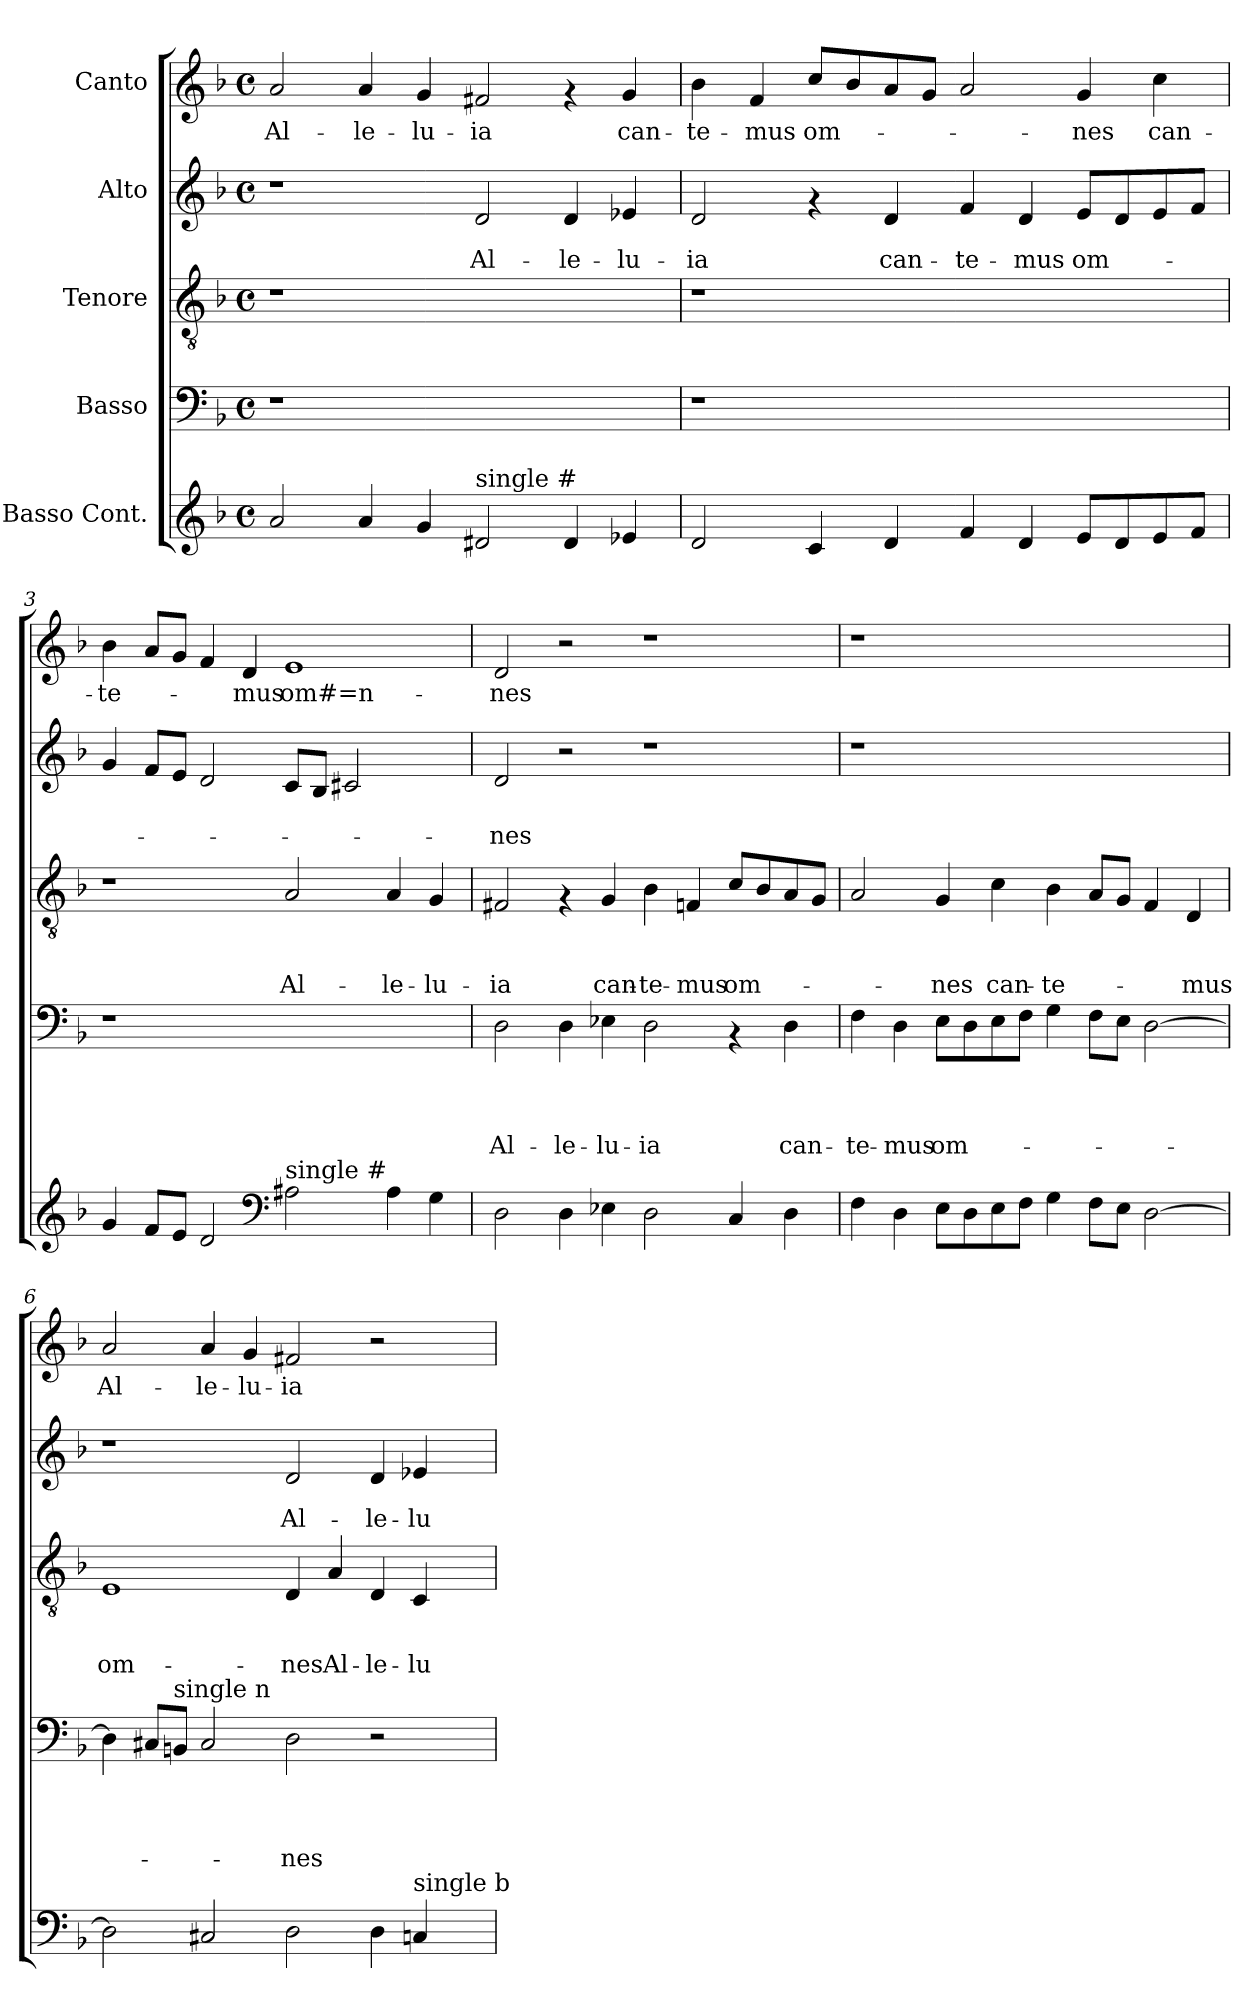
**kern	**kern	**text	**text	**text	**text	**kern	**text	**text	**text	**kern	**text	**text	**kern	**text
*part5	*part4	*part4	*part4	*part4	*part4	*part3	*part3	*part3	*part3	*part2	*part2	*part2	*part1	*part1
*staff5	*staff4	*staff4	*staff4	*staff4	*staff4	*staff3	*staff3	*staff3	*staff3	*staff2	*staff2	*staff2	*staff1	*staff1
*I"Basso Cont.	*I"Basso	*	*	*	*	*I"Tenore	*	*	*	*I"Alto	*	*	*I"Canto	*
*clefG2	*clefF4	*	*	*	*	*clefGv2	*	*	*	*clefG2	*	*	*clefG2	*
*ITrd7c12	*	*	*	*	*	*	*	*	*	*	*	*	*	*
*k[b-]	*k[b-]	*	*	*	*	*k[b-]	*	*	*	*k[b-]	*	*	*k[b-]	*
*F:	*F:	*	*	*	*	*F:	*	*	*	*F:	*	*	*F:	*
*M4/4	*M4/4	*	*	*	*	*M4/4	*	*	*	*M4/4	*	*	*M4/4	*
*met(c)	*met(c)	*	*	*	*	*met(c)	*	*	*	*met(c)	*	*	*met(c)	*
=1	=1	=1	=1	=1	=1	=1	=1	=1	=1	=1	=1	=1	=1	=1
!	!	!	!	!	!	!	!	!	!	!	!	!	!	!LO:LY:b
2A/	1r	.	.	.	.	1r	.	.	.	1r	.	.	2a/	Al-
!	!	!	!	!	!	!	!	!	!	!	!	!	!	!LO:LY:b
4A/	.	.	.	.	.	.	.	.	.	.	.	.	4a/	-le-
!	!	!	!	!	!	!	!	!	!	!	!	!	!	!LO:LY:b
4G/	.	.	.	.	.	.	.	.	.	.	.	.	4g/	-lu-
!LO:TX:a:t=single #	!	!	!	!	!	!	!	!	!	!	!	!	!	!
!	!	!	!	!	!	!	!	!	!	!	!	!LO:LY:b	!	!LO:LY:b
2D#/	1ryy	.	.	.	.	1ryy	.	.	.	2d/	.	Al-	2f#X/	-ia
!	!	!	!	!	!	!	!	!	!	!	!	!LO:LY:b	!	!
4D#/	.	.	.	.	.	.	.	.	.	4d/	.	-le-	4rf	.
!	!	!	!	!	!	!	!	!	!	!	!	!LO:LY:b	!	!LO:LY:b
4E-X/	.	.	.	.	.	.	.	.	.	4e-X/	.	-lu-	4g/	can-
=2	=2	=2	=2	=2	=2	=2	=2	=2	=2	=2	=2	=2	=2	=2
!	!	!	!	!	!	!	!	!	!	!	!	!LO:LY:b	!	!LO:LY:b
2D/	1r	.	.	.	.	1r	.	.	.	2d/	.	-ia	4b-\	-te-
!	!	!	!	!	!	!	!	!	!	!	!	!	!	!LO:LY:b
.	.	.	.	.	.	.	.	.	.	.	.	.	4f/	-mus
!	!	!	!	!	!	!	!	!	!	!	!	!	!	!LO:LY:b
4C/	.	.	.	.	.	.	.	.	.	4rf	.	.	8cc/L	om-
.	.	.	.	.	.	.	.	.	.	.	.	.	8b-/	.
!	!	!	!	!	!	!	!	!	!	!	!	!LO:LY:b	!	!
4D/	.	.	.	.	.	.	.	.	.	4d/	.	can-	8a/	.
.	.	.	.	.	.	.	.	.	.	.	.	.	8g/J	.
!	!	!	!	!	!	!	!	!	!	!	!	!LO:LY:b	!	!
4F/	1ryy	.	.	.	.	1ryy	.	.	.	4f/	.	-te-	2a/	.
!	!	!	!	!	!	!	!	!	!	!	!	!LO:LY:b	!	!
4D/	.	.	.	.	.	.	.	.	.	4d/	.	-mus	.	.
!	!	!	!	!	!	!	!	!	!	!	!	!LO:LY:b	!	!LO:LY:b
8E/L	.	.	.	.	.	.	.	.	.	8e/L	.	om-	4g/	-nes
8D/	.	.	.	.	.	.	.	.	.	8d/	.	.	.	.
!	!	!	!	!	!	!	!	!	!	!	!	!	!	!LO:LY:b
8E/	.	.	.	.	.	.	.	.	.	8e/	.	.	4cc\	can-
8F/J	.	.	.	.	.	.	.	.	.	8f/J	.	.	.	.
!!LO:PB:g=z
=3	=3	=3	=3	=3	=3	=3	=3	=3	=3	=3	=3	=3	=3	=3
!	!	!	!	!	!	!	!	!	!	!	!	!	!	!LO:LY:b
4G/	1r	.	.	.	.	1r	.	.	.	4g/	.	.	4b-\	-te-
8F/L	.	.	.	.	.	.	.	.	.	8f/L	.	.	8a/L	.
8E/J	.	.	.	.	.	.	.	.	.	8e/J	.	.	8g/J	.
2D/	.	.	.	.	.	.	.	.	.	2d/	.	.	4f/	.
!	!	!	!	!	!	!	!	!	!	!	!	!	!	!LO:LY:b
.	.	.	.	.	.	.	.	.	.	.	.	.	4d/	-mus
*clefF4	*	*	*	*	*	*	*	*	*	*	*	*	*	*
!LO:TX:a:t=single #	!	!	!	!	!	!	!	!	!	!	!	!	!	!
!	!	!	!	!	!	!	!	!	!LO:LY:b	!	!	!	!	!LO:LY:b
2AA#\	1ryy	.	.	.	.	2A/	.	.	Al-	8c/L	.	.	1e	om#=n-
.	.	.	.	.	.	.	.	.	.	8B-/J	.	.	.	.
.	.	.	.	.	.	.	.	.	.	2c#X/	.	.	.	.
!	!	!	!	!	!	!	!	!	!LO:LY:b	!	!	!	!	!
4AA#\	.	.	.	.	.	4A/	.	.	-le-	.	.	.	.	.
!	!	!	!	!	!	!	!	!	!LO:LY:b	!	!	!	!	!
4GG\	.	.	.	.	.	4G/	.	.	-lu-	4ryy	.	.	.	.
=4	=4	=4	=4	=4	=4	=4	=4	=4	=4	=4	=4	=4	=4	=4
!	!	!	!	!	!LO:LY:b	!	!	!	!LO:LY:b	!	!	!LO:LY:b	!	!LO:LY:b
2DD\	2D\	.	.	.	Al-	2F#X/	.	.	-ia	2d/	.	-nes	2d/	-nes
!	!	!	!	!	!LO:LY:b	!	!	!	!	!	!	!	!	!
4DD\	4D\	.	.	.	-le-	4rF	.	.	.	2r	.	.	2r	.
!	!	!	!	!	!LO:LY:b	!	!	!	!LO:LY:b	!	!	!	!	!
4EE-X\	4E-X\	.	.	.	-lu-	4G/	.	.	can-	.	.	.	.	.
!	!	!	!	!	!LO:LY:b	!	!	!	!LO:LY:b	!	!	!	!	!
2DD\	2D\	.	.	.	-ia	4B-\	.	.	-te-	1r	.	.	1r	.
!	!	!	!	!	!	!	!	!	!LO:LY:b	!	!	!	!	!
.	.	.	.	.	.	4Fn/	.	.	-mus	.	.	.	.	.
!	!	!	!	!	!	!	!	!	!LO:LY:b	!	!	!	!	!
4CC/	4rAA	.	.	.	.	8c/L	.	.	om-	.	.	.	.	.
.	.	.	.	.	.	8B-/	.	.	.	.	.	.	.	.
!	!	!	!	!	!LO:LY:b	!	!	!	!	!	!	!	!	!
4DD\	4D\	.	.	.	can-	8A/	.	.	.	.	.	.	.	.
.	.	.	.	.	.	8G/J	.	.	.	.	.	.	.	.
=5	=5	=5	=5	=5	=5	=5	=5	=5	=5	=5	=5	=5	=5	=5
!	!	!	!	!	!LO:LY:b	!	!	!	!	!	!	!	!	!
4FF\	4F\	.	.	.	-te-	2A/	.	.	.	1r	.	.	1r	.
!	!	!	!	!	!LO:LY:b	!	!	!	!	!	!	!	!	!
4DD\	4D\	.	.	.	-mus	.	.	.	.	.	.	.	.	.
!	!	!	!	!	!LO:LY:b	!	!	!	!LO:LY:b	!	!	!	!	!
8EE\L	8E\L	.	.	.	om-	4G/	.	.	-nes	.	.	.	.	.
8DD\	8D\	.	.	.	.	.	.	.	.	.	.	.	.	.
!	!	!	!	!	!	!	!	!	!LO:LY:b	!	!	!	!	!
8EE\	8E\	.	.	.	.	4c\	.	.	can-	.	.	.	.	.
8FF\J	8F\J	.	.	.	.	.	.	.	.	.	.	.	.	.
!	!	!	!	!	!	!	!	!	!LO:LY:b	!	!	!	!	!
4GG\	4G\	.	.	.	.	4B-\	.	.	-te-	1ryy	.	.	1ryy	.
8FF\L	8F\L	.	.	.	.	8A/L	.	.	.	.	.	.	.	.
8EE\J	8E\J	.	.	.	.	8G/J	.	.	.	.	.	.	.	.
[>2DD\	[>2D\	.	.	.	.	4F/	.	.	.	.	.	.	.	.
!	!	!	!	!	!	!	!	!	!LO:LY:b	!	!	!	!	!
.	.	.	.	.	.	4D/	.	.	-mus	.	.	.	.	.
!!LO:PB:g=z
=6	=6	=6	=6	=6	=6	=6	=6	=6	=6	=6	=6	=6	=6	=6
!	!	!	!	!	!	!	!	!	!LO:LY:b	!	!	!	!	!LO:LY:b
2DD\]	4D\]	.	.	.	.	1E	.	.	om-	1r	.	.	2a/	Al-
.	8C#X/L	.	.	.	.	.	.	.	.	.	.	.	.	.
!	!LO:TX:a:t=single n	!	!	!	!	!	!	!	!	!	!	!	!	!
.	8BB/J	.	.	.	.	.	.	.	.	.	.	.	.	.
!	!	!	!	!	!	!	!	!	!	!	!	!	!	!LO:LY:b
2CC#X/	2C#/	.	.	.	.	.	.	.	.	.	.	.	4a/	-le-
!	!	!	!	!	!	!	!	!	!	!	!	!	!	!LO:LY:b
.	.	.	.	.	.	.	.	.	.	.	.	.	4g/	-lu-
!	!	!	!	!	!LO:LY:b	!	!	!	!LO:LY:b	!	!	!LO:LY:b	!	!LO:LY:b
2DD\	2D\	.	.	.	-nes	4D/	.	.	-nes	2d/	.	Al-	2f#X/	-ia
!	!	!	!	!	!	!	!	!	!LO:LY:b	!	!	!	!	!
.	.	.	.	.	.	4A/	.	.	Al-	.	.	.	.	.
!	!	!	!	!	!	!	!	!	!LO:LY:b	!	!	!LO:LY:b	!	!
4DD\	2r	.	.	.	.	4D/	.	.	-le-	4d/	.	-le-	2r	.
!LO:TX:a:t=single b	!	!	!	!	!	!	!	!	!	!	!	!	!	!
!	!	!	!	!	!	!	!	!	!LO:LY:b	!	!	!LO:LY:b	!	!
4CC/	.	.	.	.	.	4C/	.	.	-lu-	4e-X/	.	-lu-	.	.
=	=	=	=	=	=	=	=	=	=	=	=	=	=	=
*-	*-	*-	*-	*-	*-	*-	*-	*-	*-	*-	*-	*-	*-	*-
